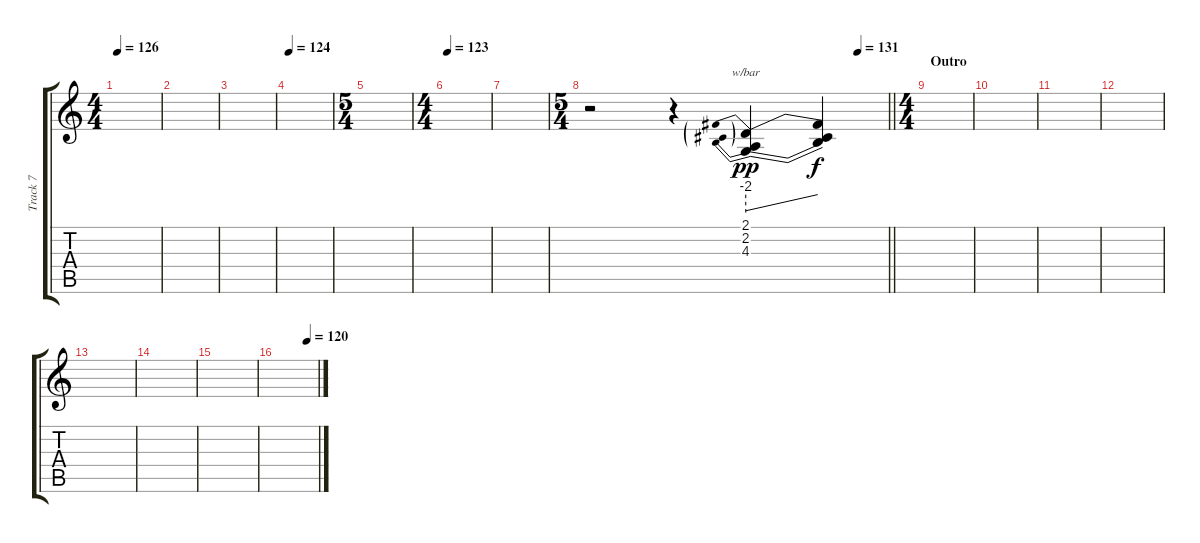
\track ("Track 7" "Track 7") {instrument musicbox}
\staff {score tabs}
\tuning (E4 B3 G3 D3 A2 E2) {hide}
\ts (4 4)
\tempo 126
\clef g2
\ks c
|
|
|
\tempo 124
|
\ts (5 4)
|
\ts (4 4)
\tempo 123
|
|
\ts (5 4)
\tempo (131 0.9)
\barLineRight lightlight
r.2 r.4 (2.1 2.2 4.3).4{tbe (predivedive default 0 -8 60 0) dy pp volume 10 balance 8 instrument applause} (2.1{t} 2.2{t} 4.3{t}).4{dy f} |
\ts (4 4)
\section ("" "Outro")
|
|
|
|
|
|
|
\tempo (120 0.75)
